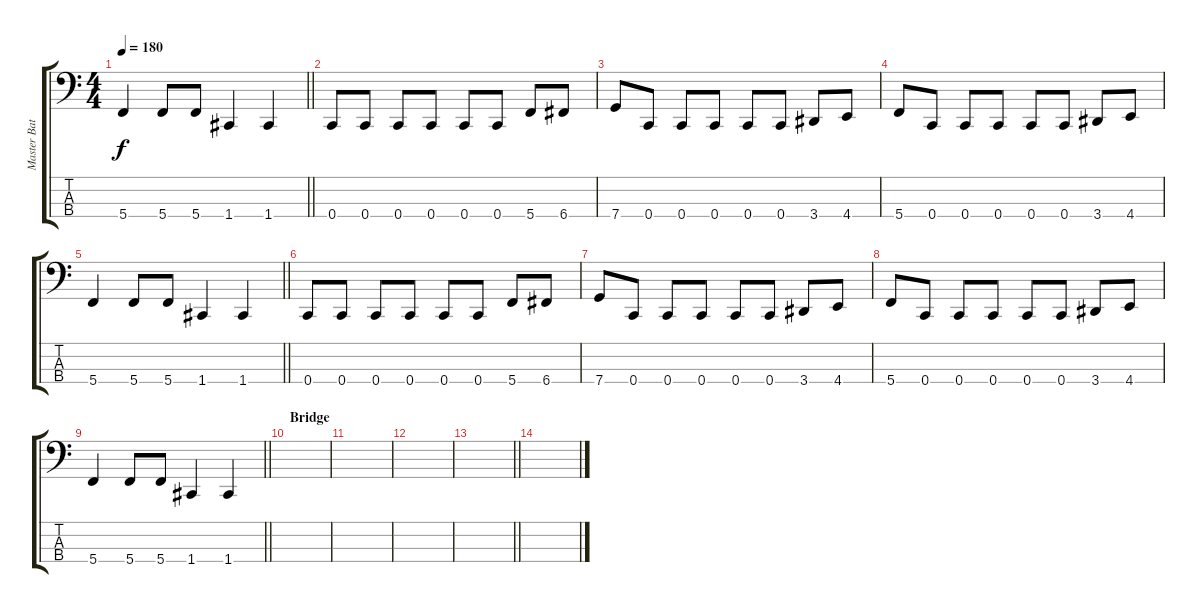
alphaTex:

\track ("Master Bates" "Master Bat") {instrument electricbassfinger}
\staff {score tabs}
\tuning (F2 C2 G1 C1) {hide}
\ts (4 4)
\tempo 180
\clef f4
\barLineRight lightlight
\ks c
5.4.4{dy f} 5.4.8 5.4.8 1.4.4 1.4.4 |
\section ("" "")
0.4.8 0.4.8 0.4.8 0.4.8 0.4.8 0.4.8 5.4.8 6.4.8 |
7.4.8 0.4.8 0.4.8 0.4.8 0.4.8 0.4.8 3.4.8 4.4.8 |
5.4.8 0.4.8 0.4.8 0.4.8 0.4.8 0.4.8 3.4.8 4.4.8 |
\barLineRight lightlight
5.4.4 5.4.8 5.4.8 1.4.4 1.4.4 |
\section ("" "")
0.4.8 0.4.8 0.4.8 0.4.8 0.4.8 0.4.8 5.4.8 6.4.8 |
7.4.8 0.4.8 0.4.8 0.4.8 0.4.8 0.4.8 3.4.8 4.4.8 |
5.4.8 0.4.8 0.4.8 0.4.8 0.4.8 0.4.8 3.4.8 4.4.8 |
\barLineRight lightlight
5.4.4 5.4.8 5.4.8 1.4.4 1.4.4 |
\section ("" "Bridge")
|
|
|
\barLineRight lightlight
|
\section ("" "")
